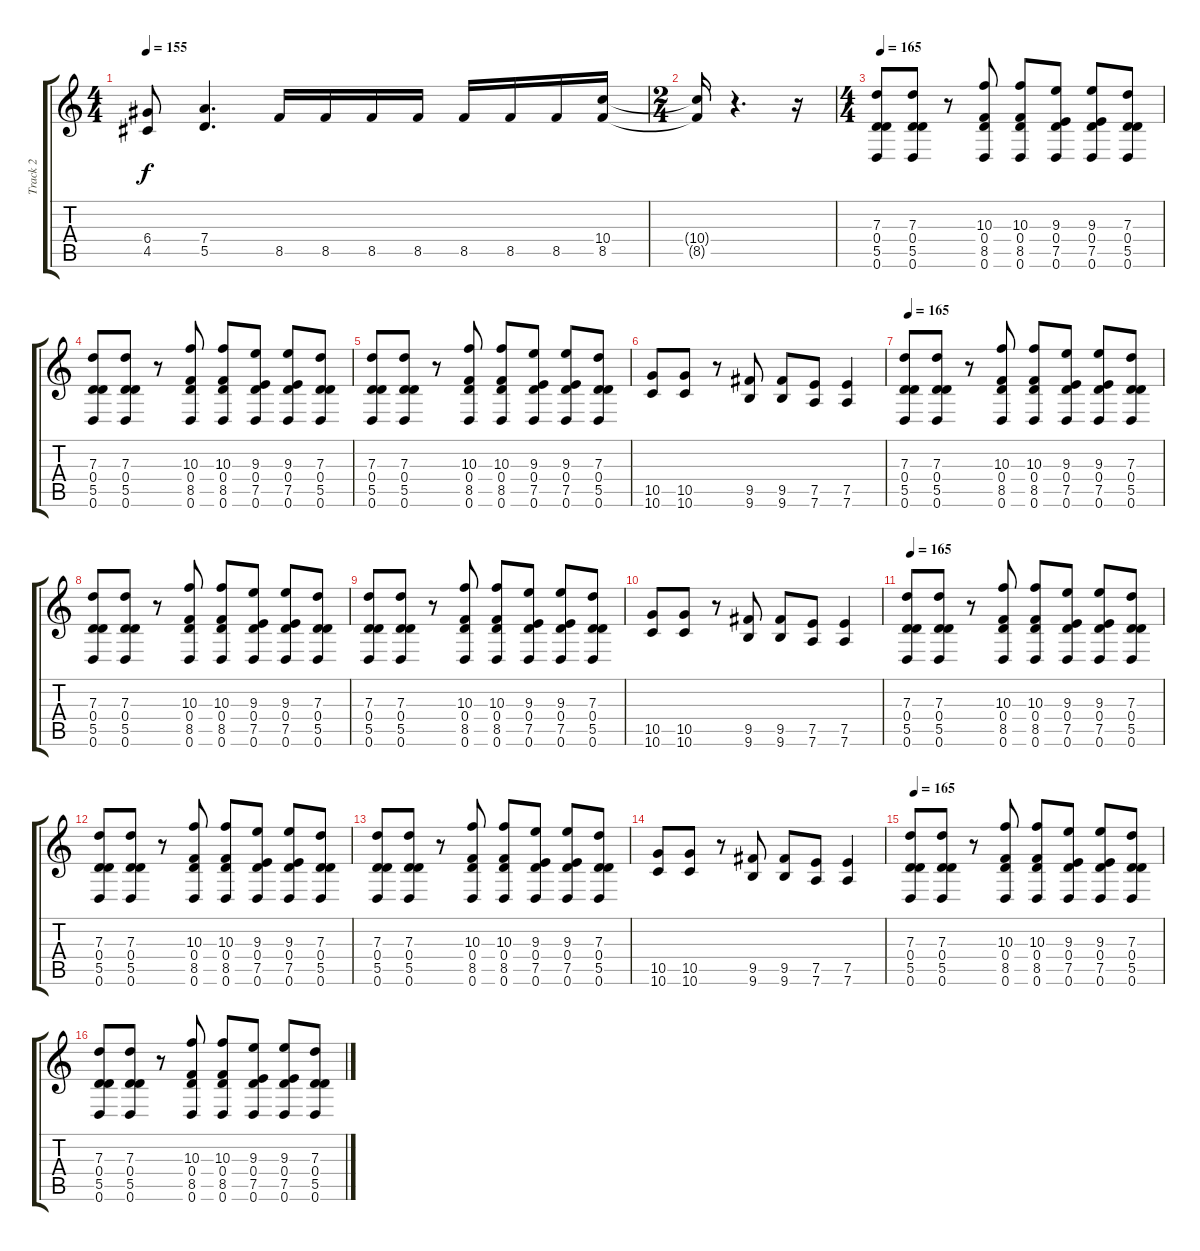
\track ("Track 2" "Track 2") {instrument overdrivenguitar}
\staff {score tabs}
\tuning (E4 B3 G3 D3 A2 D2) {hide}
\ts (4 4)
\tempo 155
\clef g2
\ks c
(6.4{t} 4.5{t}).8{dy f} (7.4 5.5).4{d} 8.5.16 8.5.16 8.5.16 8.5.16 8.5.16 8.5.16 8.5.16 (10.4 8.5).16 |
\ts (2 4)
(10.4{t} 8.5{t}).16 r.4{d} r.16 |
\ts (4 4)
\tempo 165
(7.3 0.4 5.5 0.6).8 (7.3 0.4 5.5 0.6).8 r.8 (10.3 0.4 8.5 0.6).8 (10.3 0.4 8.5 0.6).8 (9.3 0.4 7.5 0.6).8 (9.3 0.4 7.5 0.6).8 (7.3 0.4 5.5 0.6).8 |
(7.3 0.4 5.5 0.6).8 (7.3 0.4 5.5 0.6).8 r.8 (10.3 0.4 8.5 0.6).8 (10.3 0.4 8.5 0.6).8 (9.3 0.4 7.5 0.6).8 (9.3 0.4 7.5 0.6).8 (7.3 0.4 5.5 0.6).8 |
(7.3 0.4 5.5 0.6).8 (7.3 0.4 5.5 0.6).8 r.8 (10.3 0.4 8.5 0.6).8 (10.3 0.4 8.5 0.6).8 (9.3 0.4 7.5 0.6).8 (9.3 0.4 7.5 0.6).8 (7.3 0.4 5.5 0.6).8 |
(10.5 10.6).8 (10.5 10.6).8 r.8 (9.5 9.6).8 (9.5 9.6).8 (7.5 7.6).8 (7.5 7.6).4 |
\tempo 165
(7.3 0.4 5.5 0.6).8 (7.3 0.4 5.5 0.6).8 r.8 (10.3 0.4 8.5 0.6).8 (10.3 0.4 8.5 0.6).8 (9.3 0.4 7.5 0.6).8 (9.3 0.4 7.5 0.6).8 (7.3 0.4 5.5 0.6).8 |
(7.3 0.4 5.5 0.6).8 (7.3 0.4 5.5 0.6).8 r.8 (10.3 0.4 8.5 0.6).8 (10.3 0.4 8.5 0.6).8 (9.3 0.4 7.5 0.6).8 (9.3 0.4 7.5 0.6).8 (7.3 0.4 5.5 0.6).8 |
(7.3 0.4 5.5 0.6).8 (7.3 0.4 5.5 0.6).8 r.8 (10.3 0.4 8.5 0.6).8 (10.3 0.4 8.5 0.6).8 (9.3 0.4 7.5 0.6).8 (9.3 0.4 7.5 0.6).8 (7.3 0.4 5.5 0.6).8 |
(10.5 10.6).8 (10.5 10.6).8 r.8 (9.5 9.6).8 (9.5 9.6).8 (7.5 7.6).8 (7.5 7.6).4 |
\tempo 165
(7.3 0.4 5.5 0.6).8 (7.3 0.4 5.5 0.6).8 r.8 (10.3 0.4 8.5 0.6).8 (10.3 0.4 8.5 0.6).8 (9.3 0.4 7.5 0.6).8 (9.3 0.4 7.5 0.6).8 (7.3 0.4 5.5 0.6).8 |
(7.3 0.4 5.5 0.6).8 (7.3 0.4 5.5 0.6).8 r.8 (10.3 0.4 8.5 0.6).8 (10.3 0.4 8.5 0.6).8 (9.3 0.4 7.5 0.6).8 (9.3 0.4 7.5 0.6).8 (7.3 0.4 5.5 0.6).8 |
(7.3 0.4 5.5 0.6).8 (7.3 0.4 5.5 0.6).8 r.8 (10.3 0.4 8.5 0.6).8 (10.3 0.4 8.5 0.6).8 (9.3 0.4 7.5 0.6).8 (9.3 0.4 7.5 0.6).8 (7.3 0.4 5.5 0.6).8 |
(10.5 10.6).8 (10.5 10.6).8 r.8 (9.5 9.6).8 (9.5 9.6).8 (7.5 7.6).8 (7.5 7.6).4 |
\tempo 165
(7.3 0.4 5.5 0.6).8 (7.3 0.4 5.5 0.6).8 r.8 (10.3 0.4 8.5 0.6).8 (10.3 0.4 8.5 0.6).8 (9.3 0.4 7.5 0.6).8 (9.3 0.4 7.5 0.6).8 (7.3 0.4 5.5 0.6).8 |
(7.3 0.4 5.5 0.6).8 (7.3 0.4 5.5 0.6).8 r.8 (10.3 0.4 8.5 0.6).8 (10.3 0.4 8.5 0.6).8 (9.3 0.4 7.5 0.6).8 (9.3 0.4 7.5 0.6).8 (7.3 0.4 5.5 0.6).8
